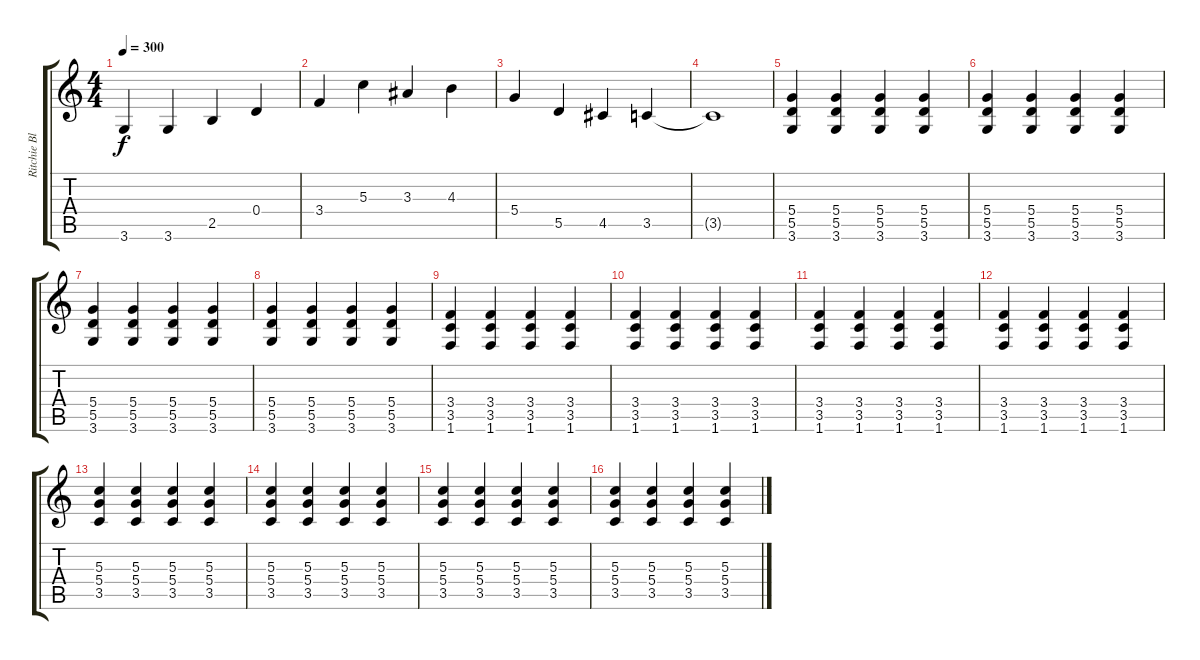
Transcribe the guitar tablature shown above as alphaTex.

\track ("Ritchie Blackmore" "Ritchie Bl") {instrument overdrivenguitar}
\staff {score tabs}
\tuning (E4 B3 G3 D3 A2 E2) {hide}
\ts (4 4)
\tempo 300
\clef g2
\ks c
3.6.4{dy f} 3.6.4 2.5.4 0.4.4 |
3.4.4 5.3.4 3.3.4 4.3.4 |
5.4.4 5.5.4 4.5.4 3.5.4 |
3.5{t}.1 |
(5.4 5.5 3.6).4{volume 9} (5.4 5.5 3.6).4 (5.4 5.5 3.6).4 (5.4 5.5 3.6).4 |
(5.4 5.5 3.6).4 (5.4 5.5 3.6).4 (5.4 5.5 3.6).4 (5.4 5.5 3.6).4 |
(5.4 5.5 3.6).4 (5.4 5.5 3.6).4 (5.4 5.5 3.6).4 (5.4 5.5 3.6).4 |
(5.4 5.5 3.6).4 (5.4 5.5 3.6).4 (5.4 5.5 3.6).4 (5.4 5.5 3.6).4 |
(3.4 3.5 1.6).4 (3.4 3.5 1.6).4 (3.4 3.5 1.6).4 (3.4 3.5 1.6).4 |
(3.4 3.5 1.6).4 (3.4 3.5 1.6).4 (3.4 3.5 1.6).4 (3.4 3.5 1.6).4 |
(3.4 3.5 1.6).4 (3.4 3.5 1.6).4 (3.4 3.5 1.6).4 (3.4 3.5 1.6).4 |
(3.4 3.5 1.6).4 (3.4 3.5 1.6).4 (3.4 3.5 1.6).4 (3.4 3.5 1.6).4 |
(5.3 5.4 3.5).4 (5.3 5.4 3.5).4 (5.3 5.4 3.5).4 (5.3 5.4 3.5).4 |
(5.3 5.4 3.5).4 (5.3 5.4 3.5).4 (5.3 5.4 3.5).4 (5.3 5.4 3.5).4 |
(5.3 5.4 3.5).4 (5.3 5.4 3.5).4 (5.3 5.4 3.5).4 (5.3 5.4 3.5).4 |
(5.3 5.4 3.5).4 (5.3 5.4 3.5).4 (5.3 5.4 3.5).4 (5.3 5.4 3.5).4
